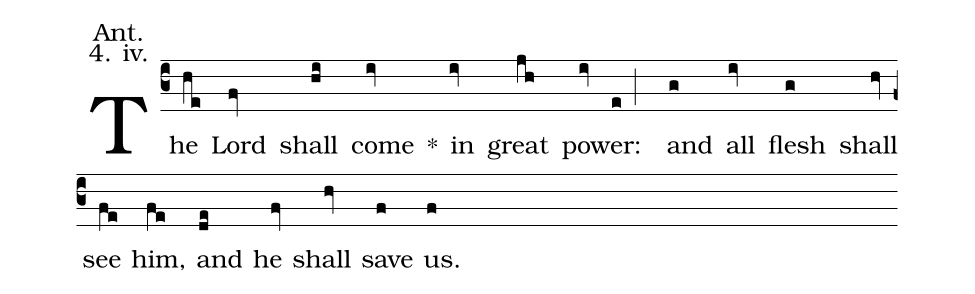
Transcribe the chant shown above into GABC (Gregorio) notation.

annotation: Ant.;
annotation: 4. iv.;
%%
(c3) The(he) Lord(fv) shall(hi) come(iv) <sp>*</sp>() in(iv) great(jh) pow(iv)er:(e;) and(g) all(iv) flesh(g) shall(hv) see(fe) him,(fe) and(de) he(fv) shall(hv) save(f) us.(f)
